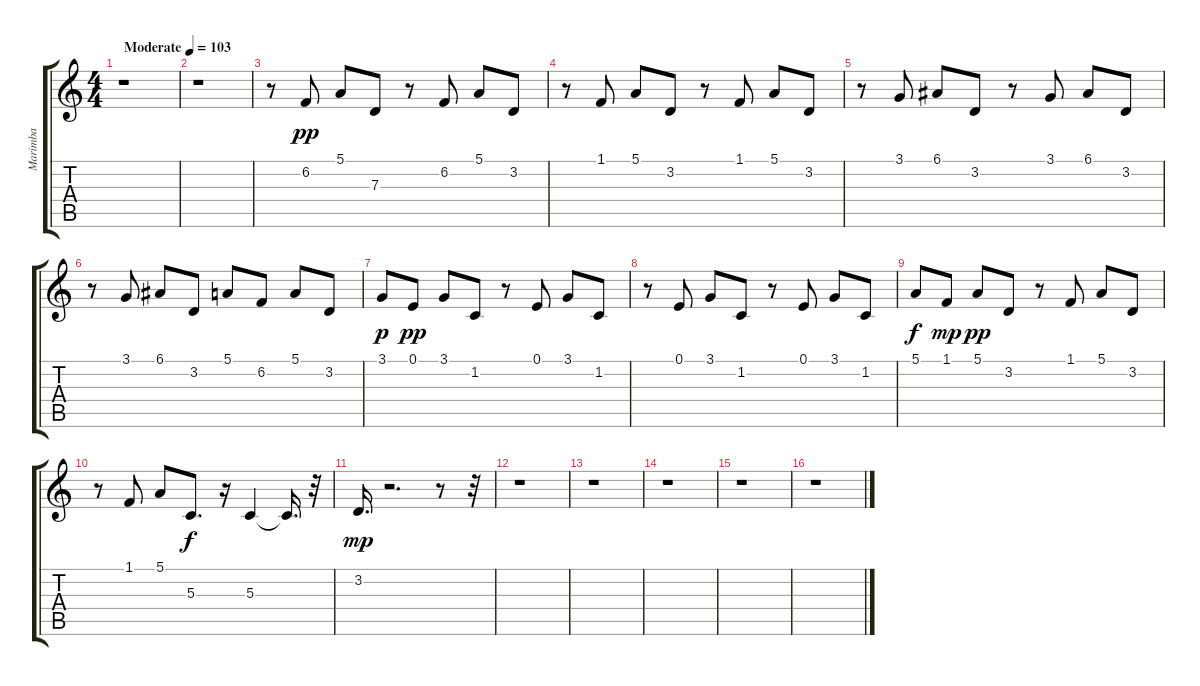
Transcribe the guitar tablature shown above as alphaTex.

\track ("Marimba" "Marimba") {instrument marimba}
\staff {score tabs}
\tuning (E4 B3 G3 D3 A2 E2) {hide}
\ts (4 4)
\tempo (103 "Moderate")
\clef g2
\ks c
r.1{dy pp instrument marimba} |
r.1 |
r.8 6.2.8 5.1.8 7.3.8 r.8 6.2.8 5.1.8 3.2.8 |
r.8 1.1.8 5.1.8 3.2.8 r.8 1.1.8 5.1.8 3.2.8 |
r.8 3.1.8 6.1.8 3.2.8 r.8 3.1.8 6.1.8 3.2.8 |
r.8 3.1.8 6.1.8 3.2.8 5.1.8 6.2.8 5.1.8 3.2.8 |
3.1.8{dy p} 0.1.8{dy pp} 3.1.8 1.2.8 r.8 0.1.8 3.1.8 1.2.8 |
r.8 0.1.8 3.1.8 1.2.8 r.8 0.1.8 3.1.8 1.2.8 |
5.1.8{dy f} 1.1.8{dy mp} 5.1.8{dy pp} 3.2.8 r.8 1.1.8 5.1.8 3.2.8 |
r.8 1.1.8 5.1.8 5.3.8{d dy f} r.16 5.3.4 5.3{t}.16{d} r.32 |
3.2.16{d dy mp} r.2{d} r.8 r.32 |
r.1 |
r.1 |
r.1 |
r.1 |
r.1
